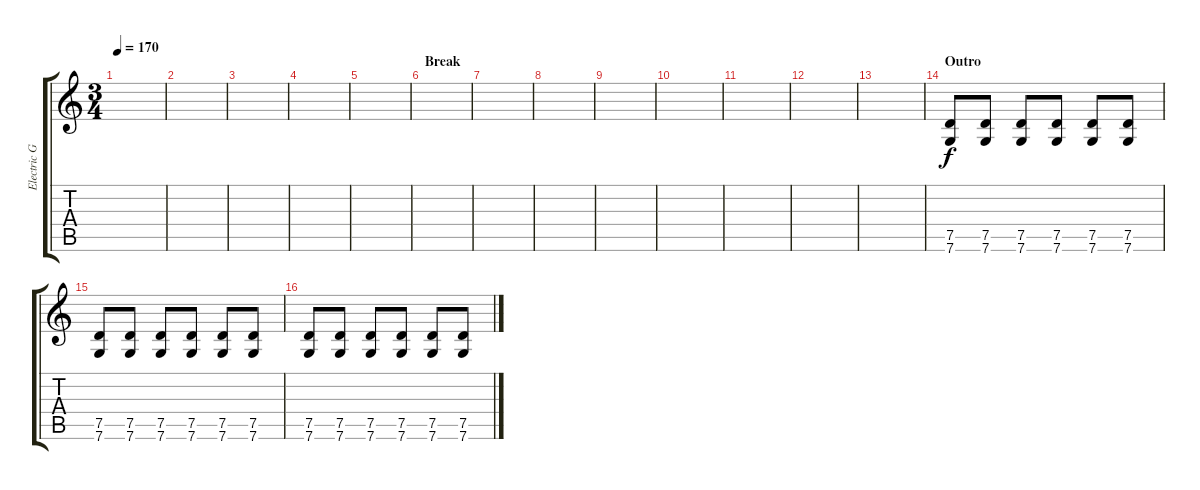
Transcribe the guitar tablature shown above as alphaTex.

\track ("Electric Guitar" "Electric G") {instrument distortionguitar}
\staff {score tabs}
\tuning (D4 A3 F3 C3 G2 C2) {hide}
\ts (3 4)
\tempo 170
\clef g2
\ks c
|
|
|
|
|
\section ("" "Break")
|
|
|
|
|
|
|
|
\section ("" "Outro")
(7.5 7.6).8 (7.5 7.6).8 (7.5 7.6).8 (7.5 7.6).8 (7.5 7.6).8 (7.5 7.6).8 |
(7.5 7.6).8 (7.5 7.6).8 (7.5 7.6).8 (7.5 7.6).8 (7.5 7.6).8 (7.5 7.6).8 |
(7.5 7.6).8 (7.5 7.6).8 (7.5 7.6).8 (7.5 7.6).8 (7.5 7.6).8 (7.5 7.6).8
